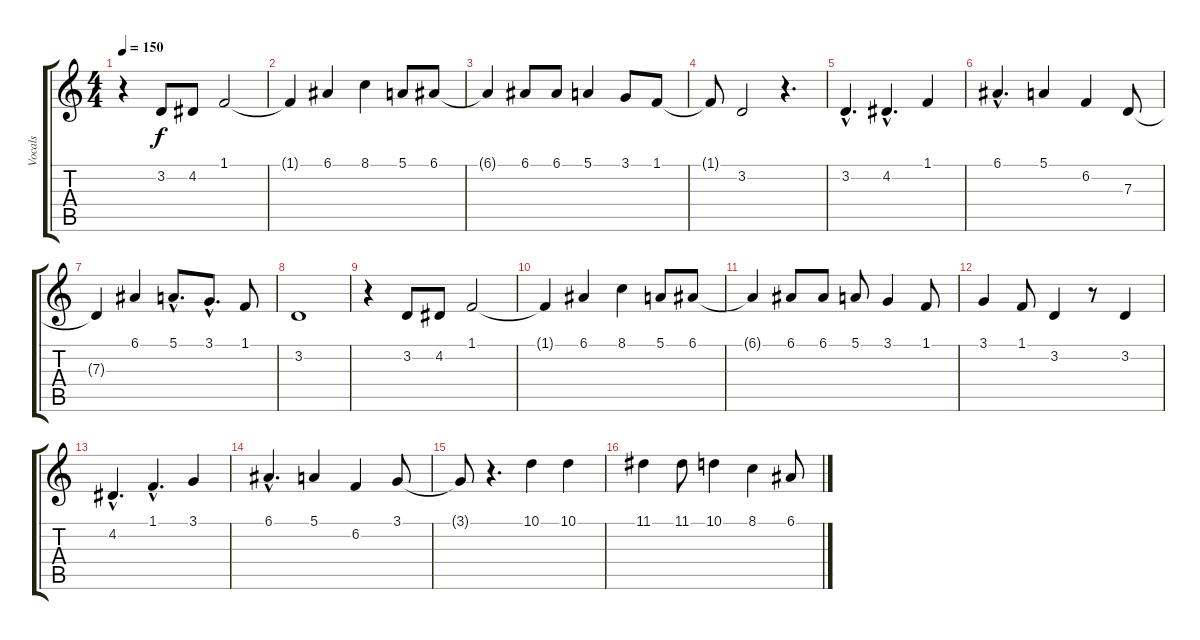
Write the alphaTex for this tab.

\track ("Vocals" "Vocals") {instrument lead3calliope}
\staff {score tabs}
\tuning (E4 B3 G3 D3 A2 E2) {hide}
\ts (4 4)
\tempo 150
\clef g2
\ks c
r.4{dy f} 3.2.8 4.2.8 1.1.2 |
1.1{t}.4 6.1.4 8.1.4 5.1.8 6.1.8 |
6.1{t}.4 6.1.8 6.1.8 5.1.4 3.1.8 1.1.8 |
1.1{t}.8 3.2.2 r.4{d} |
3.2{hac}.4{d} 4.2{hac}.4{d} 1.1.4 |
6.1{hac}.4{d} 5.1.4 6.2.4 7.3.8 |
7.3{t}.4 6.1.4 5.1{hac}.8{d} 3.1{hac}.8{d} 1.1.8 |
3.2.1 |
r.4 3.2.8 4.2.8 1.1.2 |
1.1{t}.4 6.1.4 8.1.4 5.1.8 6.1.8 |
6.1{t}.4 6.1.8 6.1.8 5.1.8 3.1.4 1.1.8 |
3.1.4 1.1.8 3.2.4 r.8 3.2.4 |
4.2{hac}.4{d} 1.1{hac}.4{d} 3.1.4 |
6.1{hac}.4{d} 5.1.4 6.2.4 3.1.8 |
3.1{t}.8 r.4{d} 10.1.4 10.1.4 |
11.1.4 11.1.8 10.1.4 8.1.4 6.1.8
